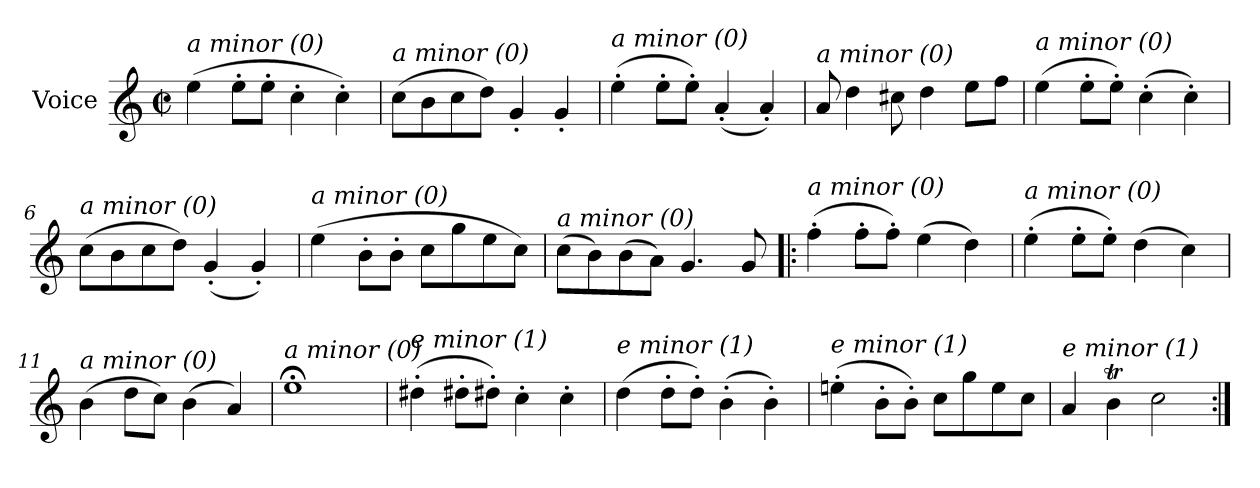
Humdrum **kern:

**kern
*part1
*staff1
*I"Voice
*clefG2
*k[]
*C:
*M2/2
*met(c|)
=1
!LO:TX:i:t=a minor (0)
(>4ee\
8ee'>\L
8ee'>\J
4cc'>\
4cc'>\)
=2
!LO:TX:i:t=a minor (0)
(>8cc\L
8b\
8cc\
8dd\J)
4g'</
4g'</
=3
!LO:TX:i:t=a minor (0)
(>4ee'>\
8ee'>\L
8ee'>\J)
(<4a'</
4a'</)
=4
!LO:TX:i:t=a minor (0)
8a/
4dd\
8cc#X\
4dd\
8ee\L
8ff\J
=5
!LO:TX:i:t=a minor (0)
(>4ee\
8ee'>\L
8ee'>\J)
(>4cc'>\
4cc'>\)
!!LO:LB:g=z
=6
!LO:TX:i:t=a minor (0)
(>8cc\L
8b\
8cc\
8dd\J)
(<4g'</
4g'</)
=7
!LO:TX:i:t=a minor (0)
(>4ee\
8b'>\L
8b'>\J
8cc\L
8gg\
8ee\
8cc\J)
=8
!LO:TX:i:t=a minor (0)
(>8cc\L
8b\)
(>8b\
8a\J)
4.g/
8g/
=9!|:
!LO:TX:i:t=a minor (0)
(>4ff'>\
8ff'>\L
8ff'>\J)
(>4ee\
4dd\)
=10
!LO:TX:i:t=a minor (0)
(>4ee'>\
8ee'>\L
8ee'>\J)
(>4dd\
4cc\)
!!LO:LB:g=z
=11
!LO:TX:i:t=a minor (0)
(>4b\
8dd\L
8cc\J)
(>4b\
4a/)
=12
!LO:TX:i:t=a minor (0)
1ee;<
=13
!LO:TX:i:t=e minor (1)
(>4dd#X'>i\
8dd#X'>i\L
8dd#X'>i\J)
4cc'>\
4cc'>\
=14
!LO:TX:i:t=e minor (1)
(>4dd\
8dd'>\L
8dd'>\J)
(>4b'>\
4b'>\)
=15
!LO:TX:i:t=e minor (1)
(>4een'>\
8b'>\L
8b'>\J)
8cc\L
8gg\
8ee\
8cc\J
=16
!LO:TX:i:t=e minor (1)
4a/
4bt\
2cc\
=:|!
*-
